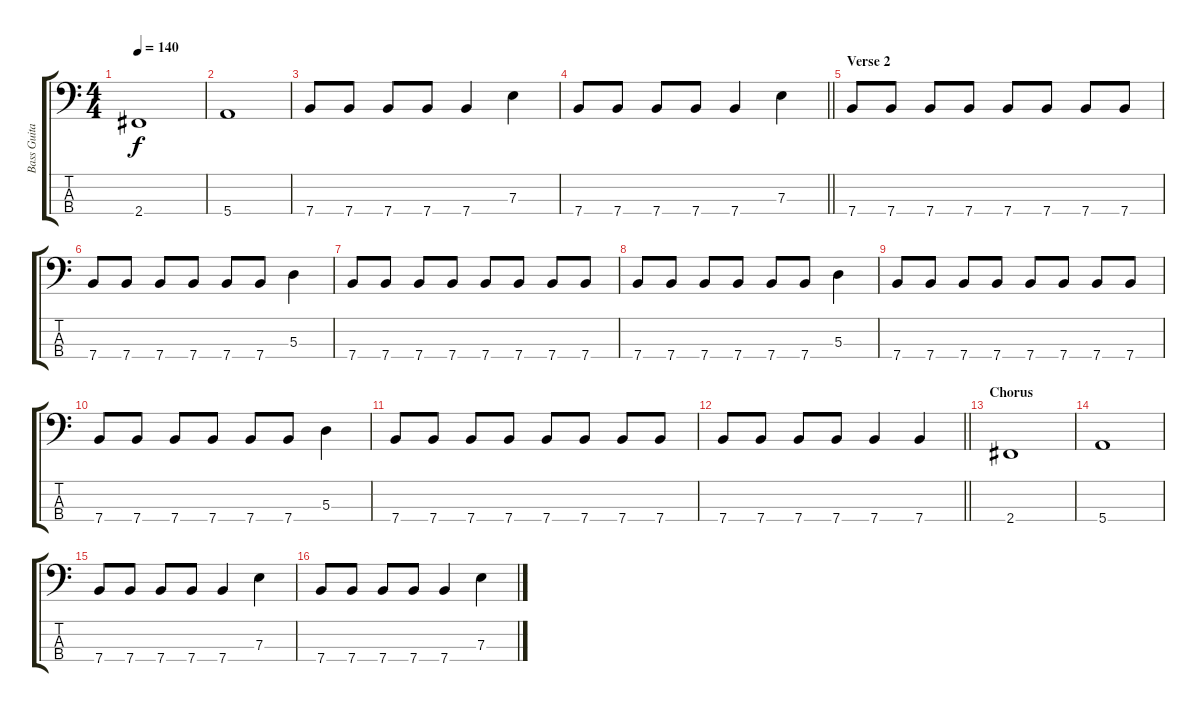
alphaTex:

\track ("Bass Guitar" "Bass Guita") {instrument electricbassfinger}
\staff {score tabs}
\tuning (G2 D2 A1 E1) {hide}
\ts (4 4)
\tempo 140
\clef f4
\ks c
2.4.1{dy f} |
5.4.1 |
7.4.8 7.4.8 7.4.8 7.4.8 7.4.4 7.3.4 |
\barLineRight lightlight
7.4.8 7.4.8 7.4.8 7.4.8 7.4.4 7.3.4 |
\section ("" "Verse 2")
7.4.8 7.4.8 7.4.8 7.4.8 7.4.8 7.4.8 7.4.8 7.4.8 |
7.4.8 7.4.8 7.4.8 7.4.8 7.4.8 7.4.8 5.3.4 |
7.4.8 7.4.8 7.4.8 7.4.8 7.4.8 7.4.8 7.4.8 7.4.8 |
7.4.8 7.4.8 7.4.8 7.4.8 7.4.8 7.4.8 5.3.4 |
7.4.8 7.4.8 7.4.8 7.4.8 7.4.8 7.4.8 7.4.8 7.4.8 |
7.4.8 7.4.8 7.4.8 7.4.8 7.4.8 7.4.8 5.3.4 |
7.4.8 7.4.8 7.4.8 7.4.8 7.4.8 7.4.8 7.4.8 7.4.8 |
\barLineRight lightlight
7.4.8 7.4.8 7.4.8 7.4.8 7.4.4 7.4.4 |
\section ("" "Chorus")
2.4.1 |
5.4.1 |
7.4.8 7.4.8 7.4.8 7.4.8 7.4.4 7.3.4 |
7.4.8 7.4.8 7.4.8 7.4.8 7.4.4 7.3.4
